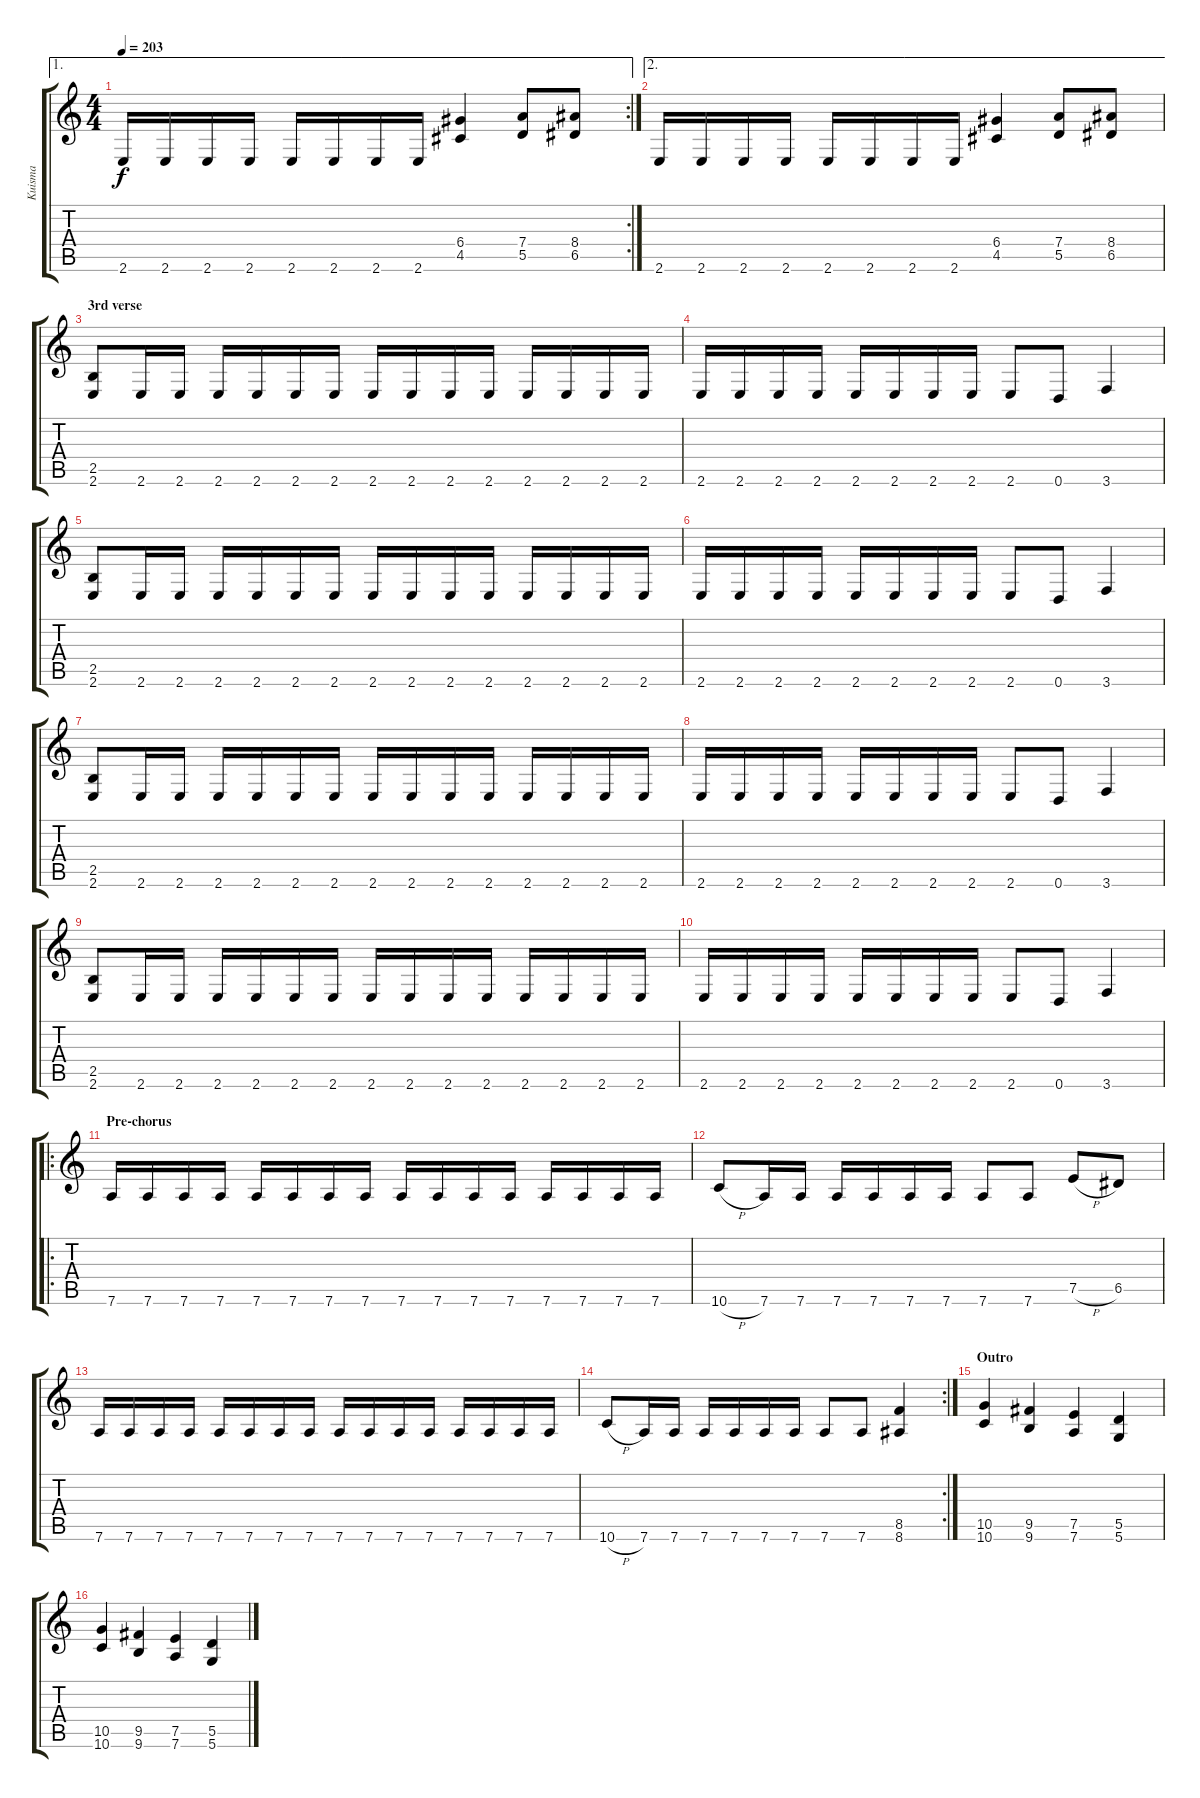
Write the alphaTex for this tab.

\track ("Kuisma" "Kuisma") {instrument distortionguitar}
\staff {score tabs}
\tuning (E4 B3 G3 D3 A2 D2) {hide}
\ae 1
\rc 2
\ts (4 4)
\tempo 203
\clef g2
\ks c
2.6.16{dy f} 2.6.16 2.6.16 2.6.16 2.6.16 2.6.16 2.6.16 2.6.16 (6.4 4.5).4 (7.4 5.5).8 (8.4 6.5).8 |
\ae 2
2.6.16 2.6.16 2.6.16 2.6.16 2.6.16 2.6.16 2.6.16 2.6.16 (6.4 4.5).4 (7.4 5.5).8 (8.4 6.5).8 |
\section ("" "3rd verse")
(2.5 2.6).8 2.6.16 2.6.16 2.6.16 2.6.16 2.6.16 2.6.16 2.6.16 2.6.16 2.6.16 2.6.16 2.6.16 2.6.16 2.6.16 2.6.16 |
2.6.16 2.6.16 2.6.16 2.6.16 2.6.16 2.6.16 2.6.16 2.6.16 2.6.8 0.6.8 3.6.4 |
(2.5 2.6).8 2.6.16 2.6.16 2.6.16 2.6.16 2.6.16 2.6.16 2.6.16 2.6.16 2.6.16 2.6.16 2.6.16 2.6.16 2.6.16 2.6.16 |
2.6.16 2.6.16 2.6.16 2.6.16 2.6.16 2.6.16 2.6.16 2.6.16 2.6.8 0.6.8 3.6.4 |
(2.5 2.6).8 2.6.16 2.6.16 2.6.16 2.6.16 2.6.16 2.6.16 2.6.16 2.6.16 2.6.16 2.6.16 2.6.16 2.6.16 2.6.16 2.6.16 |
2.6.16 2.6.16 2.6.16 2.6.16 2.6.16 2.6.16 2.6.16 2.6.16 2.6.8 0.6.8 3.6.4 |
(2.5 2.6).8 2.6.16 2.6.16 2.6.16 2.6.16 2.6.16 2.6.16 2.6.16 2.6.16 2.6.16 2.6.16 2.6.16 2.6.16 2.6.16 2.6.16 |
2.6.16 2.6.16 2.6.16 2.6.16 2.6.16 2.6.16 2.6.16 2.6.16 2.6.8 0.6.8 3.6.4 |
\ro
\section ("" "Pre-chorus")
7.6.16 7.6.16 7.6.16 7.6.16 7.6.16 7.6.16 7.6.16 7.6.16 7.6.16 7.6.16 7.6.16 7.6.16 7.6.16 7.6.16 7.6.16 7.6.16 |
10.6{h}.8 7.6.16 7.6.16 7.6.16 7.6.16 7.6.16 7.6.16 7.6.8 7.6.8 7.5{h}.8 6.5.8 |
7.6.16 7.6.16 7.6.16 7.6.16 7.6.16 7.6.16 7.6.16 7.6.16 7.6.16 7.6.16 7.6.16 7.6.16 7.6.16 7.6.16 7.6.16 7.6.16 |
\rc 2
10.6{h}.8 7.6.16 7.6.16 7.6.16 7.6.16 7.6.16 7.6.16 7.6.8 7.6.8 (8.5 8.6).4 |
\section ("" "Outro")
(10.5 10.6).4 (9.5 9.6).4 (7.5 7.6).4 (5.5 5.6).4 |
(10.5 10.6).4 (9.5 9.6).4 (7.5 7.6).4 (5.5 5.6).4
